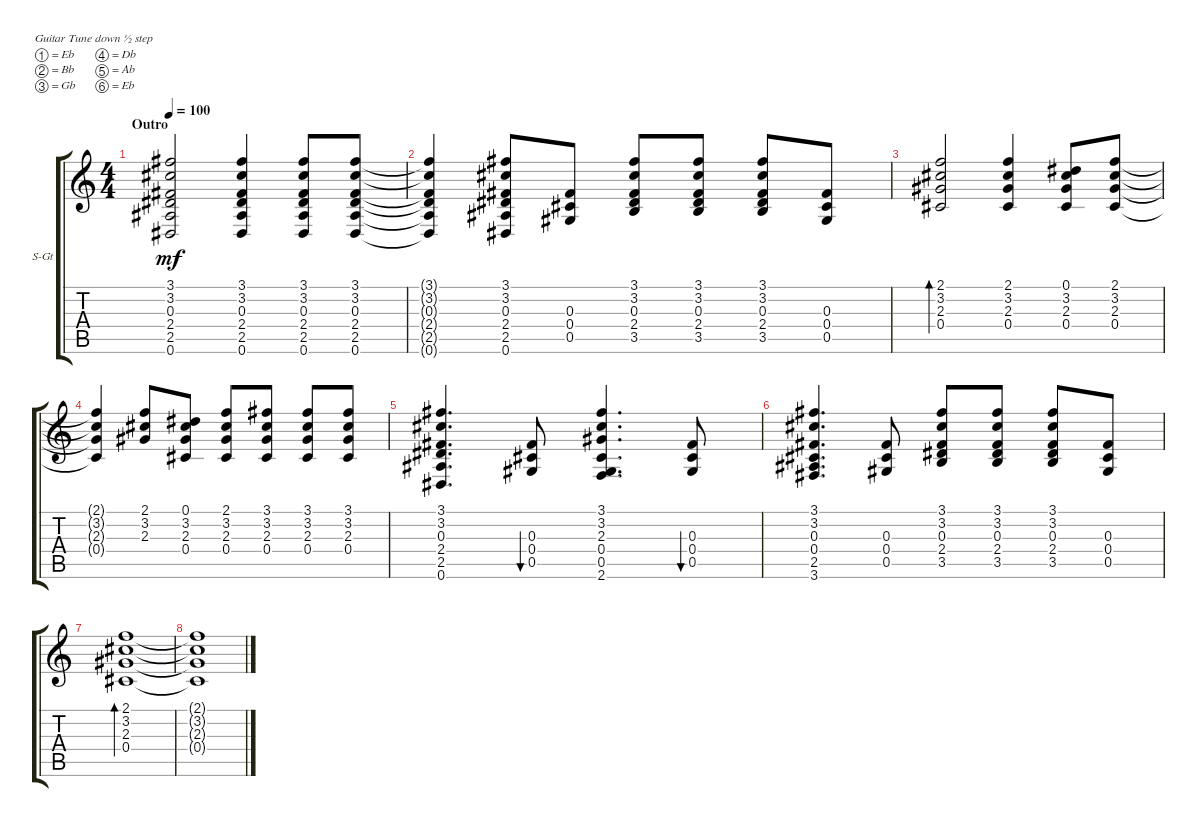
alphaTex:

\defaultSystemsLayout 4
\bracketExtendMode groupsimilarinstruments
\firstSystemTrackNameOrientation horizontal
\otherSystemsTrackNameOrientation horizontal
\track ("Acoustic" "S-Gt") {instrument acousticguitarsteel}
\staff {score tabs}
\tuning (Eb4 Bb3 Gb3 Db3 Ab2 Eb2)
\ts (4 4)
\section ("" "Outro")
\tempo 100
\clef g2
\ks c
(0.6 2.5 2.4 0.3 3.2 3.1).2{dy mf} (0.6 2.5 2.4 0.3 3.2 3.1).4 (3.1 3.2 0.3 2.4 2.5 0.6).8 (3.1 3.2 0.3 2.4 2.5 0.6).8 |
(3.1{t} 3.2{t} 0.3{t} 2.5{t} 2.4{t} 0.6{t}).4 (0.6 2.5 2.4 0.3 3.2 3.1).8 (0.3 0.4 0.5).8 (3.5 2.4 0.3 3.2 3.1).8 (3.1 3.2 0.3 3.5 2.4).8 (3.1 3.2 0.3 2.4 3.5).8 (0.3 0.4 0.5).8 |
(0.4 2.3 3.2 2.1).2{bd 30} (2.1 3.2 2.3 0.4).4 (0.1 3.2 2.3 0.4).8 (2.1 3.2 2.3 0.4).8 |
(2.1{t} 3.2{t} 2.3{t} 0.4{t}).4 (2.1 3.2 2.3).8 (0.1 3.2 2.3 0.4).8 (2.1 3.2 2.3 0.4).8 (3.1 3.2 2.3 0.4).8 (3.1 3.2 2.3 0.4).8 (3.1 3.2 2.3 0.4).8 |
(0.6 2.5 2.4 0.3 3.2 3.1).4{d} (0.3 0.4 0.5).8{bu 30} (2.6 0.5 0.4 2.3 3.2 3.1).4{d} (0.3 0.4 0.5).8{bu 30} |
(3.6 2.5 0.4 0.3 3.2 3.1).4{d} (0.3 0.4 0.5).8 (3.5 2.4 0.3 3.2 3.1).8 (3.5 2.4 0.3 3.2 3.1).8 (3.5 2.4 0.3 3.2 3.1).8 (0.3 0.4 0.5).8 |
(0.4 2.3 3.2 2.1).1{bd 30} |
(0.4{t} 2.3{t} 3.2{t} 2.1{t}).1
